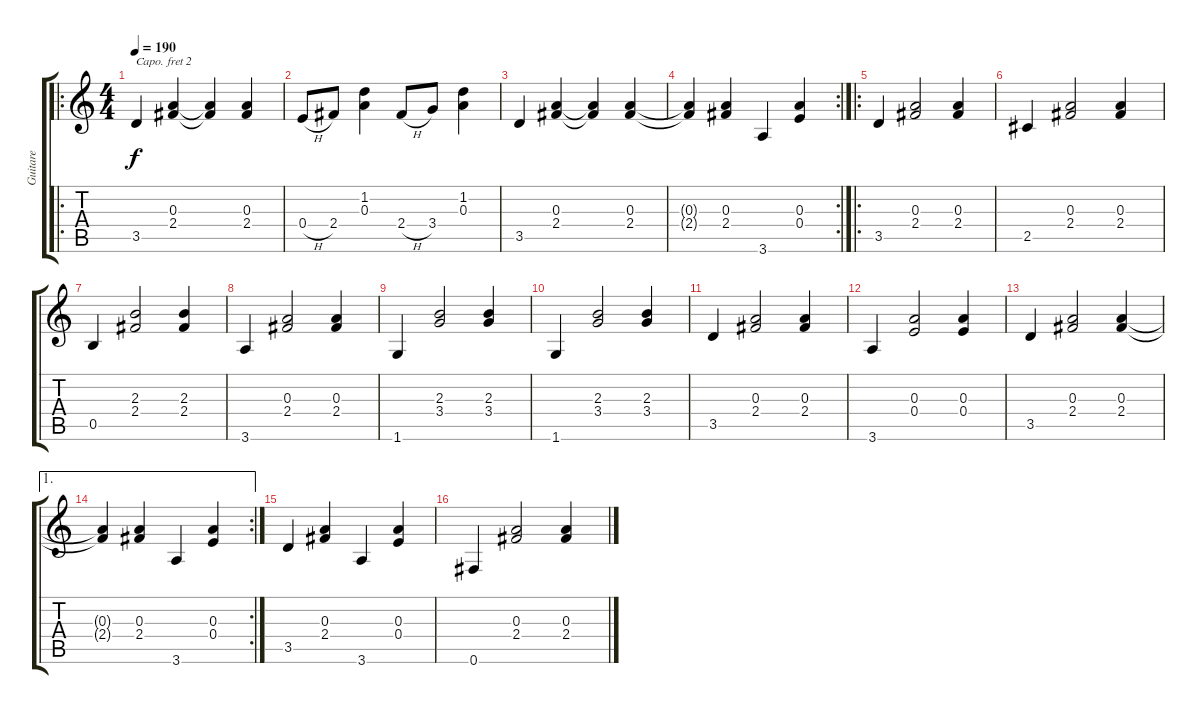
\track ("Guitare" "Guitare") {instrument acousticguitarsteel}
\staff {score tabs}
\capo 2
\tuning (E4 B3 G3 D3 A2 E2) {hide}
\ro
\ts (4 4)
\tempo 190
\clef g2
\ks c
3.5.4{dy f instrument acousticguitarsteel} (0.3 2.4).4 (0.3{t} 2.4{t}).4 (0.3 2.4).4 |
0.4{h}.8 2.4.8 (1.2 0.3).4 2.4{h}.8 3.4.8 (1.2 0.3).4 |
3.5.4 (0.3 2.4).4 (0.3{t} 2.4{t}).4 (0.3 2.4).4 |
\rc 2
(0.3{t} 2.4{t}).4 (0.3 2.4).4 3.6.4 (0.3 0.4).4 |
\ro
3.5.4 (0.3 2.4).2 (0.3 2.4).4 |
2.5.4 (0.3 2.4).2 (0.3 2.4).4 |
0.5.4 (2.3 2.4).2 (2.3 2.4).4 |
3.6.4 (0.3 2.4).2 (0.3 2.4).4 |
1.6.4 (2.3 3.4).2 (2.3 3.4).4 |
1.6.4 (2.3 3.4).2 (2.3 3.4).4 |
3.5.4 (0.3 2.4).2 (0.3 2.4).4 |
3.6.4 (0.3 0.4).2 (0.3 0.4).4 |
3.5.4 (0.3 2.4).2 (0.3 2.4).4 |
\ae 1
\rc 2
(0.3{t} 2.4{t}).4 (0.3 2.4).4 3.6.4 (0.3 0.4).4 |
3.5.4 (0.3 2.4).4 3.6.4 (0.3 0.4).4 |
0.6.4 (0.3 2.4).2 (0.3 2.4).4
